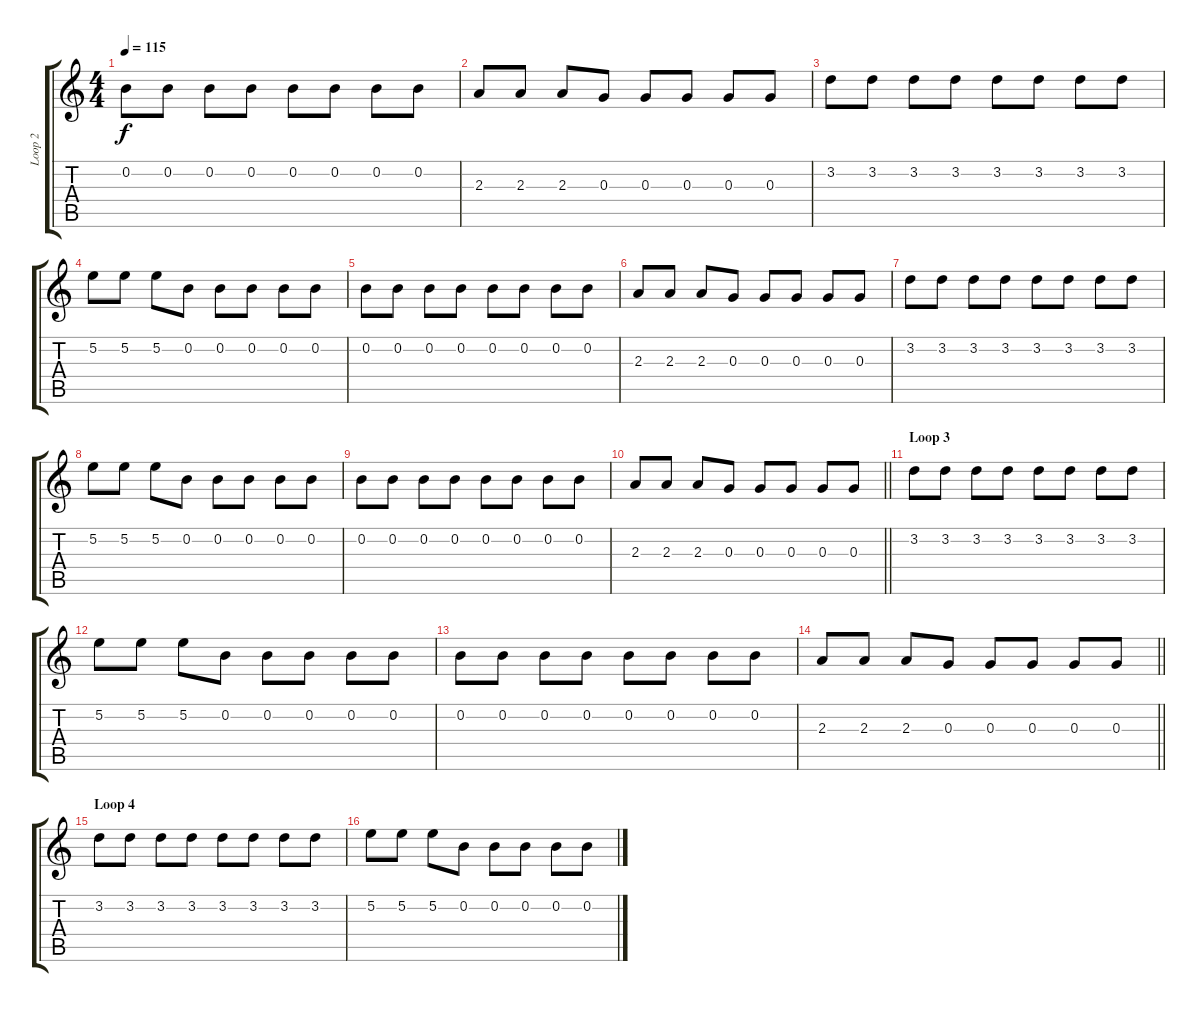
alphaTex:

\track ("Loop 2" "Loop 2") {instrument electricguitarmuted}
\staff {score tabs}
\tuning (E4 B3 G3 D3 A2 E2) {hide}
\ts (4 4)
\tempo 115
\clef g2
\ks c
0.2.8{dy f} 0.2.8 0.2.8 0.2.8 0.2.8 0.2.8 0.2.8 0.2.8 |
2.3.8 2.3.8 2.3.8 0.3.8 0.3.8 0.3.8 0.3.8 0.3.8 |
3.2.8 3.2.8 3.2.8 3.2.8 3.2.8 3.2.8 3.2.8 3.2.8 |
5.2.8 5.2.8 5.2.8 0.2.8 0.2.8 0.2.8 0.2.8 0.2.8 |
0.2.8 0.2.8 0.2.8 0.2.8 0.2.8 0.2.8 0.2.8 0.2.8 |
2.3.8 2.3.8 2.3.8 0.3.8 0.3.8 0.3.8 0.3.8 0.3.8 |
3.2.8 3.2.8 3.2.8 3.2.8 3.2.8 3.2.8 3.2.8 3.2.8 |
5.2.8 5.2.8 5.2.8 0.2.8 0.2.8 0.2.8 0.2.8 0.2.8 |
0.2.8 0.2.8 0.2.8 0.2.8 0.2.8 0.2.8 0.2.8 0.2.8 |
\barLineRight lightlight
2.3.8 2.3.8 2.3.8 0.3.8 0.3.8 0.3.8 0.3.8 0.3.8 |
\section ("" "Loop 3 ")
3.2.8 3.2.8 3.2.8 3.2.8 3.2.8 3.2.8 3.2.8 3.2.8 |
5.2.8 5.2.8 5.2.8 0.2.8 0.2.8 0.2.8 0.2.8 0.2.8 |
0.2.8 0.2.8 0.2.8 0.2.8 0.2.8 0.2.8 0.2.8 0.2.8 |
\barLineRight lightlight
2.3.8 2.3.8 2.3.8 0.3.8 0.3.8 0.3.8 0.3.8 0.3.8 |
\section ("" "Loop 4")
3.2.8 3.2.8 3.2.8 3.2.8 3.2.8 3.2.8 3.2.8 3.2.8 |
5.2.8 5.2.8 5.2.8 0.2.8 0.2.8 0.2.8 0.2.8 0.2.8
